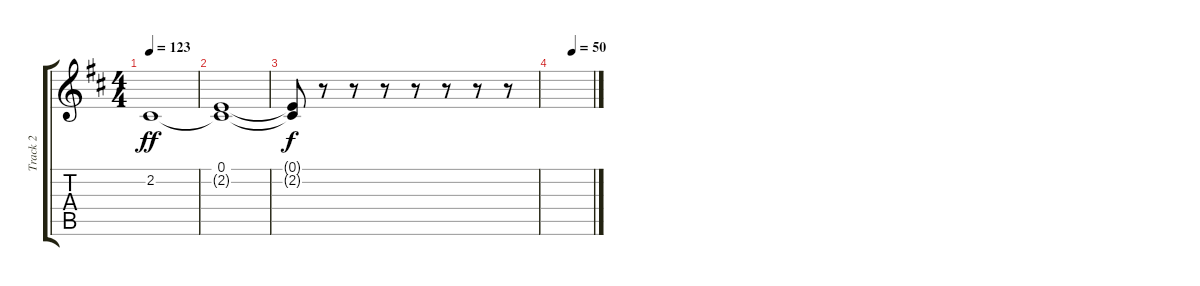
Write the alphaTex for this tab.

\track ("Track 2" "Track 2") {instrument tenorsax}
\staff {score tabs}
\tuning (E4 B3 G3 D3 A2 E2) {hide}
\ts (4 4)
\tempo 123
\clef g2
\ks d
2.2.1{dy ff} |
(0.1 2.2{t}).1 |
(0.1{t} 2.2{t}).8{dy f} r.8 r.8 r.8 r.8 r.8 r.8 r.8 |
\tempo (50 0.5)
